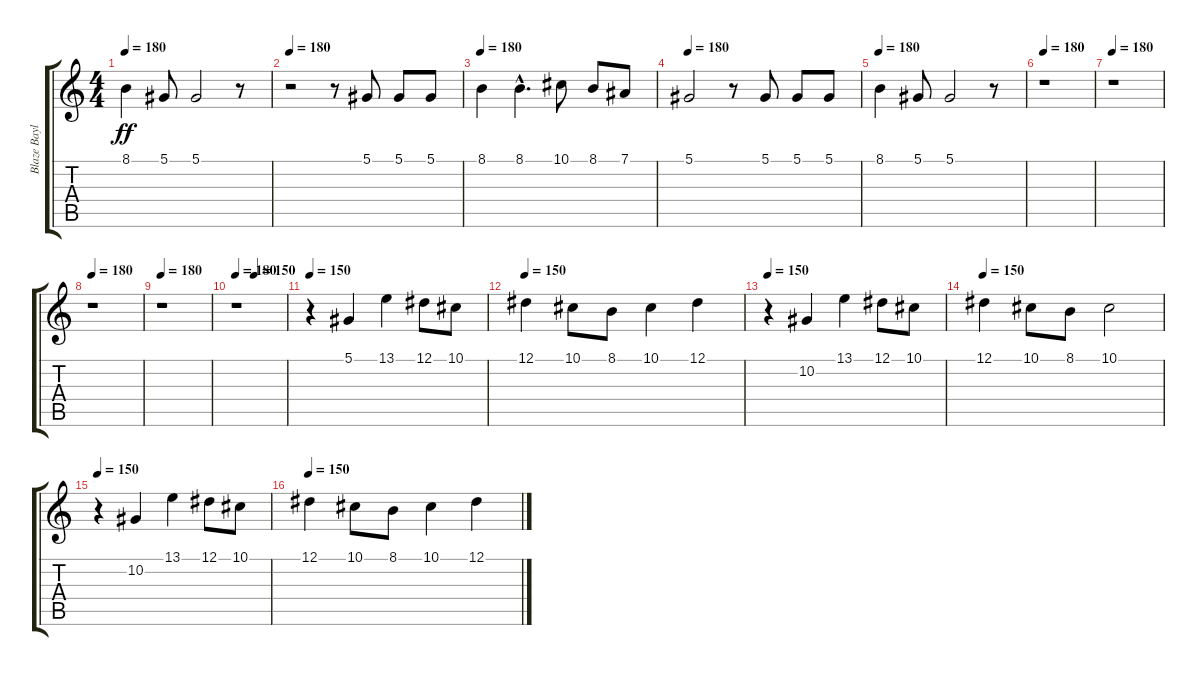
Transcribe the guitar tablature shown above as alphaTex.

\track ("Blaze Bayley" "Blaze Bayl") {instrument choiraahs}
\staff {score tabs}
\tuning (Eb4 Bb3 Gb3 Db3 Ab2 Eb2) {hide}
\ts (4 4)
\tempo 180
\clef g2
\ks c
8.1.4{dy ff} 5.1.8 5.1.2 r.8 |
\tempo 180
r.2 r.8 5.1.8 5.1.8 5.1.8 |
\tempo 180
8.1.4 8.1{hac}.4{d} 10.1.8 8.1.8 7.1.8 |
\tempo 180
5.1.2 r.8 5.1.8 5.1.8 5.1.8 |
\tempo 180
8.1.4 5.1.8 5.1.2 r.8 |
\tempo 180
r.1 |
\tempo 180
r.1 |
\tempo 180
r.1 |
\tempo 180
r.1 |
\tempo (150 0.375)
\tempo 180
r.1 |
\tempo 150
r.4 5.1.4 13.1.4 12.1.8 10.1.8 |
\tempo 150
12.1.4 10.1.8 8.1.8 10.1.4 12.1.4 |
\tempo 150
r.4 10.2.4 13.1.4 12.1.8 10.1.8 |
\tempo 150
12.1.4 10.1.8 8.1.8 10.1.2 |
\tempo 150
r.4 10.2.4 13.1.4 12.1.8 10.1.8 |
\tempo 150
12.1.4 10.1.8 8.1.8 10.1.4 12.1.4
